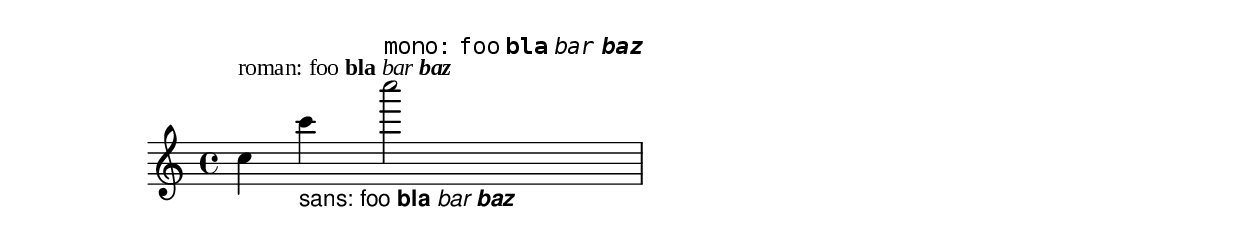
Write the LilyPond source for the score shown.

%% http://lsr.di.unimi.it/LSR/Item?id=221
%% see also http://www.lilypond.org/doc/v2.18/Documentation/snippets/tweaks-and-overrides#tweaks-and-overrides-changing-the-default-text-font-family


\paper {
  % change for other default global staff size. 
  myStaffSize = #20
  %{
     run
         lilypond -dshow-available-fonts blabla
     to show all fonts available in the process log.  
  %}

  #(define fonts
    (make-pango-font-tree "Times New Roman"
                          "Nimbus Sans"
                          "Luxi Mono"
;;                        "Helvetica"
;;                        "Courier"
     (/ myStaffSize 20)))
}

\relative c'' {
  c4^\markup {
    roman: foo \bold bla \italic bar \italic \bold baz 
  }
  c'4_\markup {
    \override #'(font-family . sans)
    {
      sans: foo \bold bla \italic bar \italic \bold baz
    }
  }
  c'2^\markup {
    \override #'(font-family . typewriter)
    {
      mono: foo \bold bla \italic bar \italic \bold baz
    }
  }
}  
